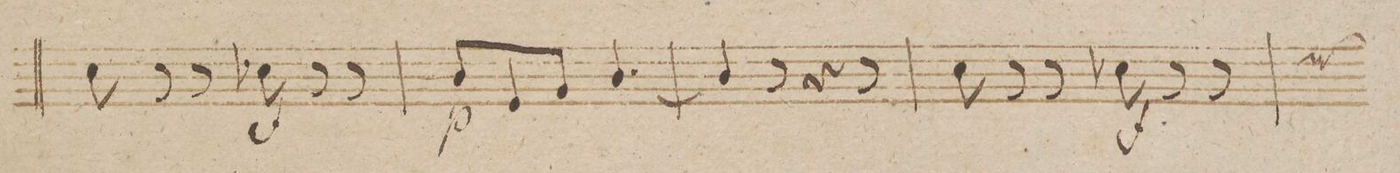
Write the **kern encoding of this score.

**kern	**dynam
*I"Viola.	*
*clefC3	*
*k[b-]	*
*M6/8	*
8d\	.
8r	.
8r	.
8d-X\	f
8r	.
8r	.
=95	=95
8c/L	p
8F/	.
8A/J	.
[4.c/	.
=96	=96
4c/]	.
8r	.
4r	.
8r	.
=97	=97
8d\	.
8r	.
8r	.
8d-X\	f
8r	.
8r	.
=98	=98
*-	*-
